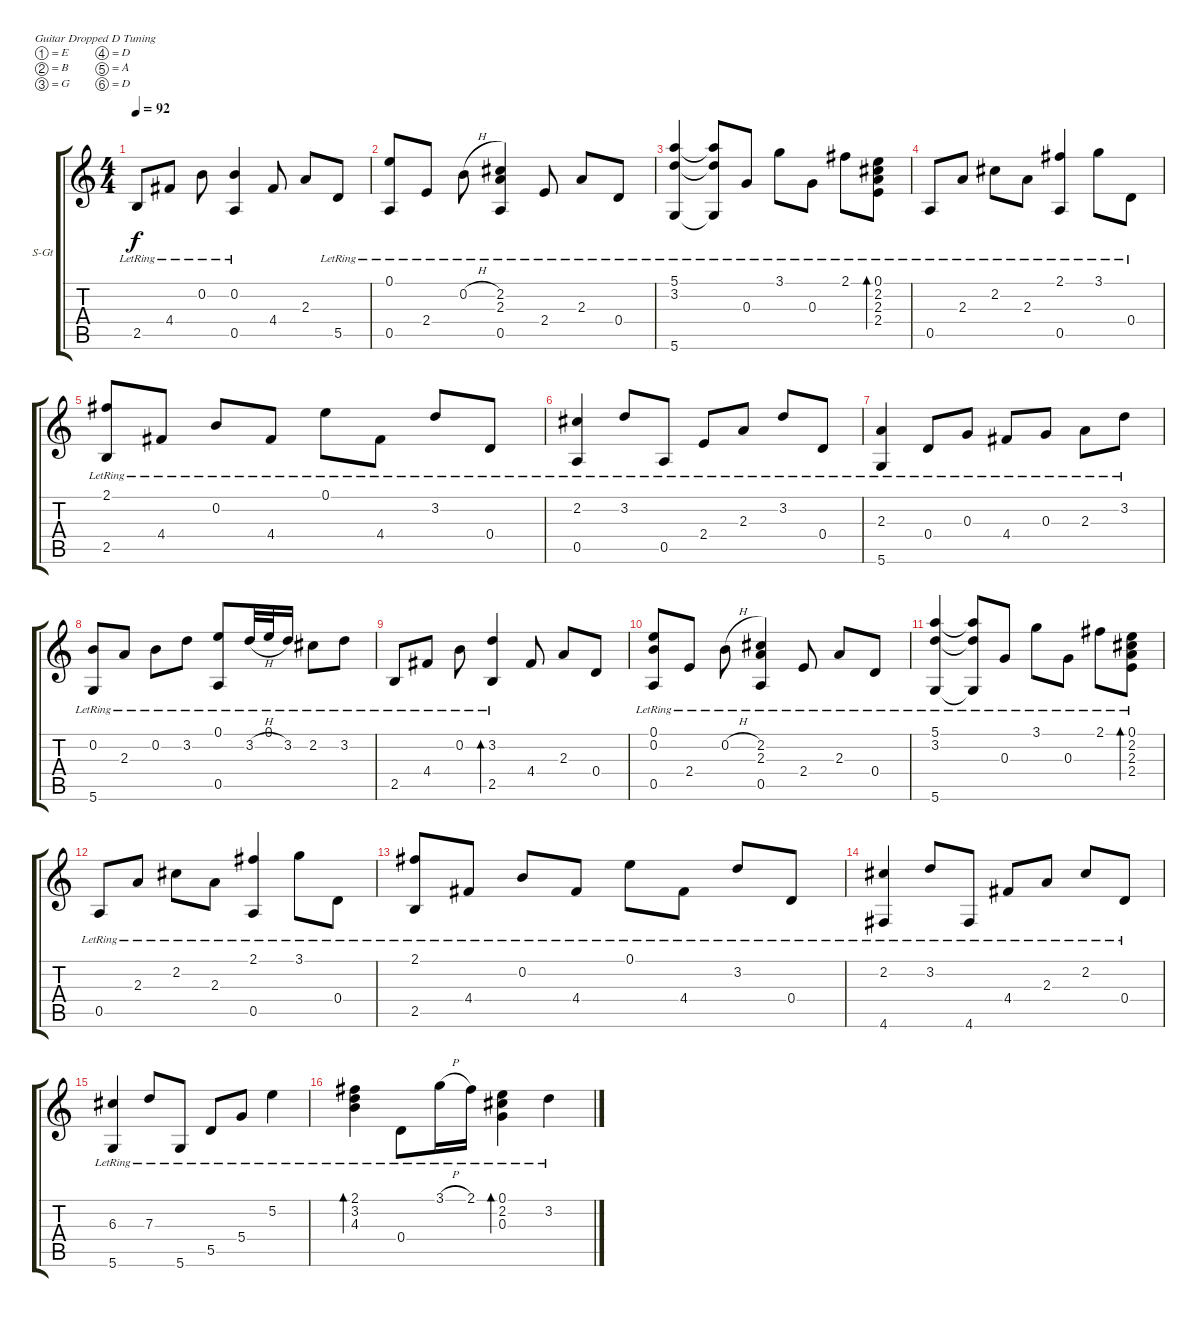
\bracketExtendMode groupsimilarinstruments
\firstSystemTrackNameOrientation horizontal
\otherSystemsTrackNameOrientation horizontal
\track ("My Heart Will Go On" "S-Gt") {instrument acousticguitarsteel}
\staff {score tabs}
\tuning (E4 B3 G3 D3 A2 D2)
\ts (4 4)
\tempo 92
\clef g2
\ks c
2.5{lr}.8{dy f} 4.4{lr}.8 0.2{lr}.8 (0.2{lr} 0.5).4 4.4.8 2.3.8 5.5{lr}.8 |
(0.1{lr} 0.5{lr}).8 2.4{lr}.8 0.2{h lr}.8 (2.2{lr} 2.3{lr} 0.5{lr}).4 2.4{lr}.8 2.3{lr}.8 0.4{lr}.8 |
(5.1{lr} 3.2{lr} 5.6{lr}).4 (5.1{lr t} 3.2{lr t} 5.6{lr t}).8 0.3{lr}.8 3.1{lr}.8 0.3{lr}.8 2.1{lr}.8 (0.1{lr} 2.2{lr} 2.3{lr} 2.4{lr}).8{bd 240} |
0.5{lr}.8 2.3{lr}.8 2.2{lr}.8 2.3{lr}.8 (2.1{lr} 0.5{lr}).4 3.1{lr}.8 0.4{lr}.8 |
(2.1{lr} 2.5{lr}).8 4.4{lr}.8 0.2{lr}.8 4.4{lr}.8 0.1{lr}.8 4.4{lr}.8 3.2{lr}.8 0.4{lr}.8 |
(2.2 0.5{lr}).4 3.2{lr}.8 0.5{lr}.8 2.4{lr}.8 2.3{lr}.8 3.2{lr}.8 0.4{lr}.8 |
(2.3 5.6{lr}).4 0.4{lr}.8 0.3{lr}.8 4.4{lr}.8 0.3{lr}.8 2.3{lr}.8 3.2{lr}.8 |
(0.2{lr} 5.6{lr}).8 2.3{lr}.8 0.2{lr}.8 3.2{lr}.8 (0.1{lr} 0.5{lr}).8 3.2{h lr}.32 0.1{lr}.32 3.2{lr}.16 2.2{lr}.8 3.2{lr}.8 |
2.5{lr}.8 4.4{lr}.8 0.2{lr}.8 (3.2{lr} 2.5{lr}).4{bd 240} 4.4.8 2.3.8 0.4.8 |
(0.1{lr} 0.2{lr} 0.5{lr}).8 2.4{lr}.8 0.2{h lr}.8 (2.2{lr} 2.3{lr} 0.5{lr}).4 2.4{lr}.8 2.3{lr}.8 0.4{lr}.8 |
(5.1{lr} 3.2{lr} 5.6{lr}).4 (5.1{lr t} 3.2{lr t} 5.6{lr t}).8 0.3{lr}.8 3.1{lr}.8 0.3{lr}.8 2.1{lr}.8 (0.1{lr} 2.2{lr} 2.3{lr} 2.4{lr}).8{bd 240} |
0.5{lr}.8 2.3{lr}.8 2.2{lr}.8 2.3{lr}.8 (2.1{lr} 0.5{lr}).4 3.1{lr}.8 0.4{lr}.8 |
(2.1{lr} 2.5{lr}).8 4.4{lr}.8 0.2{lr}.8 4.4{lr}.8 0.1{lr}.8 4.4{lr}.8 3.2{lr}.8 0.4{lr}.8 |
(2.2{lr} 4.6{lr}).4 3.2{lr}.8 4.6{lr}.8 4.4{lr}.8 2.3{lr}.8 2.2{lr}.8 0.4{lr}.8 |
(6.3{lr} 5.6{lr}).4 7.3{lr}.8 5.6{lr}.8 5.5{lr}.8 5.4{lr}.8 5.2{lr}.4 |
(2.1{lr} 3.2{lr} 4.3{lr}).4{bd 480} 0.4{lr}.8 3.1{h lr}.16 2.1{lr}.16 (0.1{lr} 2.2{lr} 0.3{lr}).4{bd 480} 3.2{lr}.4
